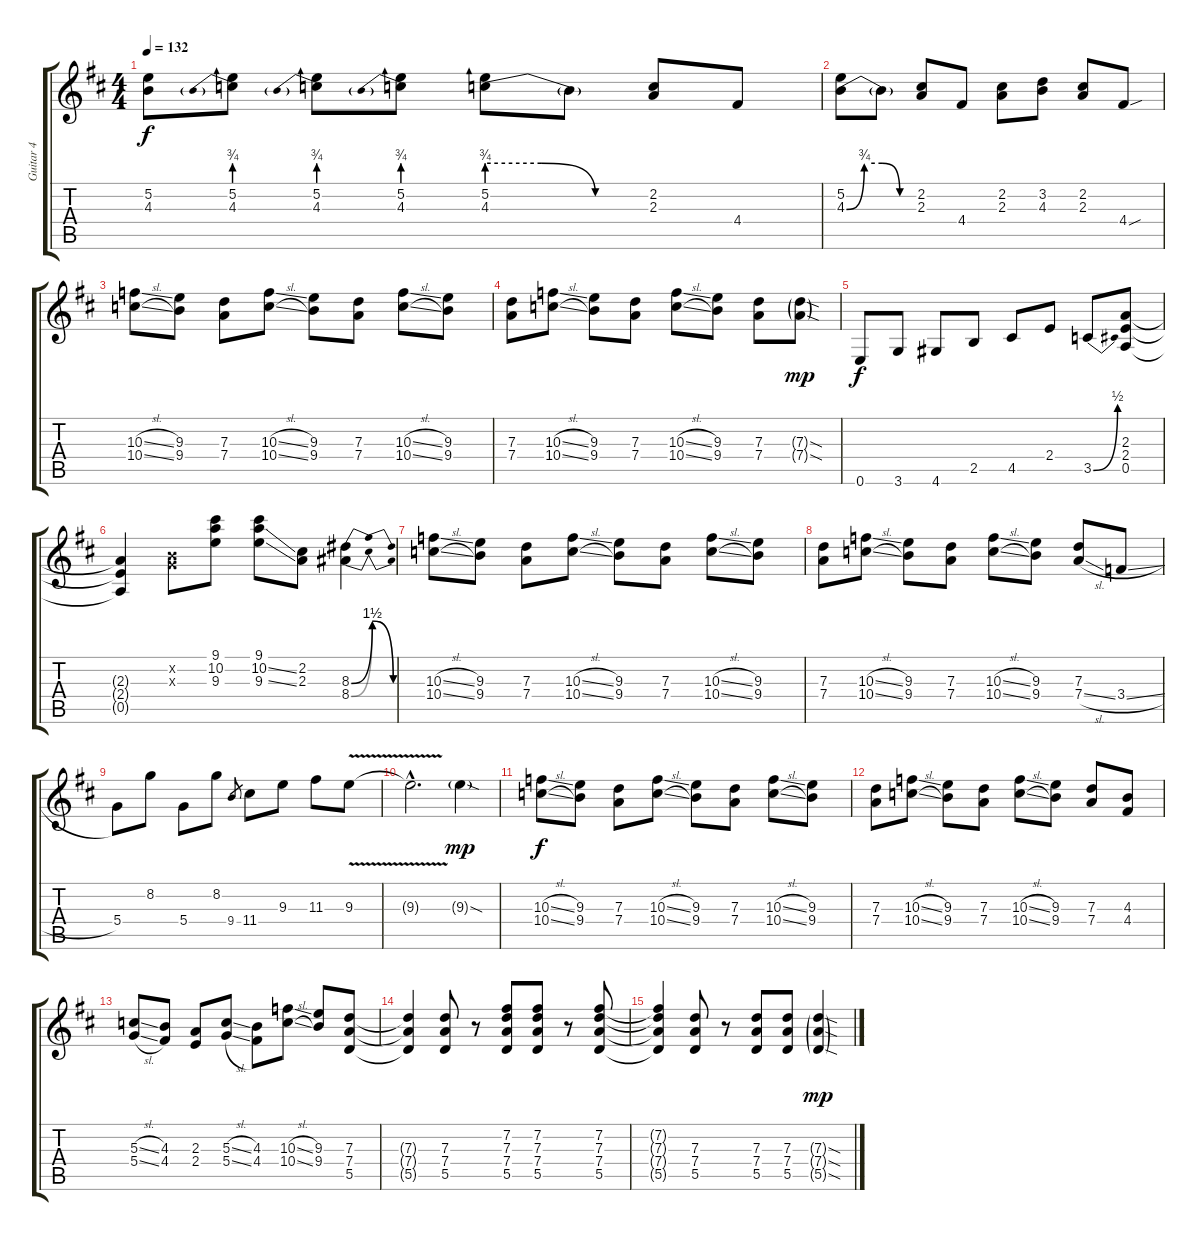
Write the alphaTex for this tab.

\track ("Guitar 4" "Guitar 4") {instrument overdrivenguitar}
\staff {score tabs}
\tuning (E4 B3 G3 D3 A2 E2) {hide}
\ts (4 4)
\tempo 132
\clef g2
\ks d
(5.2{t} 4.3{t}).8{dy f} (5.2 4.3{be (prebend 0 3 60 3)}).8 (5.2 4.3{be (prebend 0 3 60 3)}).8 (5.2 4.3{be (prebend 0 3 60 3)}).8 (5.2 4.3{be (custom 0 3 20 3 40 0 60 0)}).8 4.3{t}.8 (2.2 2.3).8 4.4.8 |
(5.2 4.3{be (custom 0 0 15 3 30 3 45 0 60 0)}).8 4.3{t}.8 (2.2 2.3).8 4.4.8 (2.2 2.3).8 (3.2 4.3).8 (2.2 2.3).8 4.4{sou}.8 |
(10.3{sl} 10.4{sl}).8 (9.3 9.4).8 (7.3 7.4).8 (10.3{sl} 10.4{sl}).8 (9.3 9.4).8 (7.3 7.4).8 (10.3{sl} 10.4{sl}).8 (9.3 9.4).8 |
(7.3 7.4).8 (10.3{sl} 10.4{sl}).8 (9.3 9.4).8 (7.3 7.4).8 (10.3{sl} 10.4{sl}).8 (9.3 9.4).8 (7.3 7.4).8 (7.3{sod g} 7.4{sod g}).8{dy mp} |
0.6.8{dy f} 3.6.8 4.6.8 2.5.8 4.5.8 2.4.8 3.5{be (bend 0 0 60 2)}.8 (2.3 2.4 0.5).8 |
(2.3{t} 2.4{t} 0.5{t}).4 (0.2{x} 0.3{x}).8 (9.1 10.2 9.3).8 (9.1 10.2{ss} 9.3{ss}).8 (2.2 2.3).8 (8.3{be (bendrelease 0 0 30 6 30 6 60 0)} 8.4{be (bendrelease 0 0 30 6 30 6 60 0)}).4 |
(10.3{sl} 10.4{sl}).8 (9.3 9.4).8 (7.3 7.4).8 (10.3{sl} 10.4{sl}).8 (9.3 9.4).8 (7.3 7.4).8 (10.3{sl} 10.4{sl}).8 (9.3 9.4).8 |
(7.3 7.4).8 (10.3{sl} 10.4{sl}).8 (9.3 9.4).8 (7.3 7.4).8 (10.3{sl} 10.4{sl}).8 (9.3 9.4).8 (7.3 7.4{sl}).8 3.4{sl}.8 |
5.4.8 8.2.8 5.4.8 8.2.8 9.4.8{gr} 11.4.8 9.3.8 11.3.8 9.3{v}.8 |
9.3{hac t}.2{d} 9.3{sod g}.4{dy mp} |
(10.3{sl} 10.4{sl}).8{dy f} (9.3 9.4).8 (7.3 7.4).8 (10.3{sl} 10.4{sl}).8 (9.3 9.4).8 (7.3 7.4).8 (10.3{sl} 10.4{sl}).8 (9.3 9.4).8 |
(7.3 7.4).8 (10.3{sl} 10.4{sl}).8 (9.3 9.4).8 (7.3 7.4).8 (10.3{sl} 10.4{sl}).8 (9.3 9.4).8 (7.3 7.4).8 (4.3 4.4).8 |
(5.3{sl} 5.4{sl}).8 (4.3 4.4).8 (2.3 2.4).8 (5.3{sl} 5.4{sl}).8 (4.3 4.4).8 (10.3{sl} 10.4{sl}).8 (9.3 9.4).8 (7.3 7.4 5.5).8 |
(7.3{t} 7.4{t} 5.5{t}).4 (7.3 7.4 5.5).8 r.8 (7.2 7.3 7.4 5.5).8 (7.2 7.3 7.4 5.5).8 r.8 (7.2 7.3 7.4 5.5).8 |
(7.2{t} 7.3{t} 7.4{t} 5.5{t}).4 (7.3 7.4 5.5).8 r.8 (7.3 7.4 5.5).8 (7.3 7.4 5.5).8 (7.3{sod g} 7.4{sod g} 5.5{sod g}).4{dy mp}
